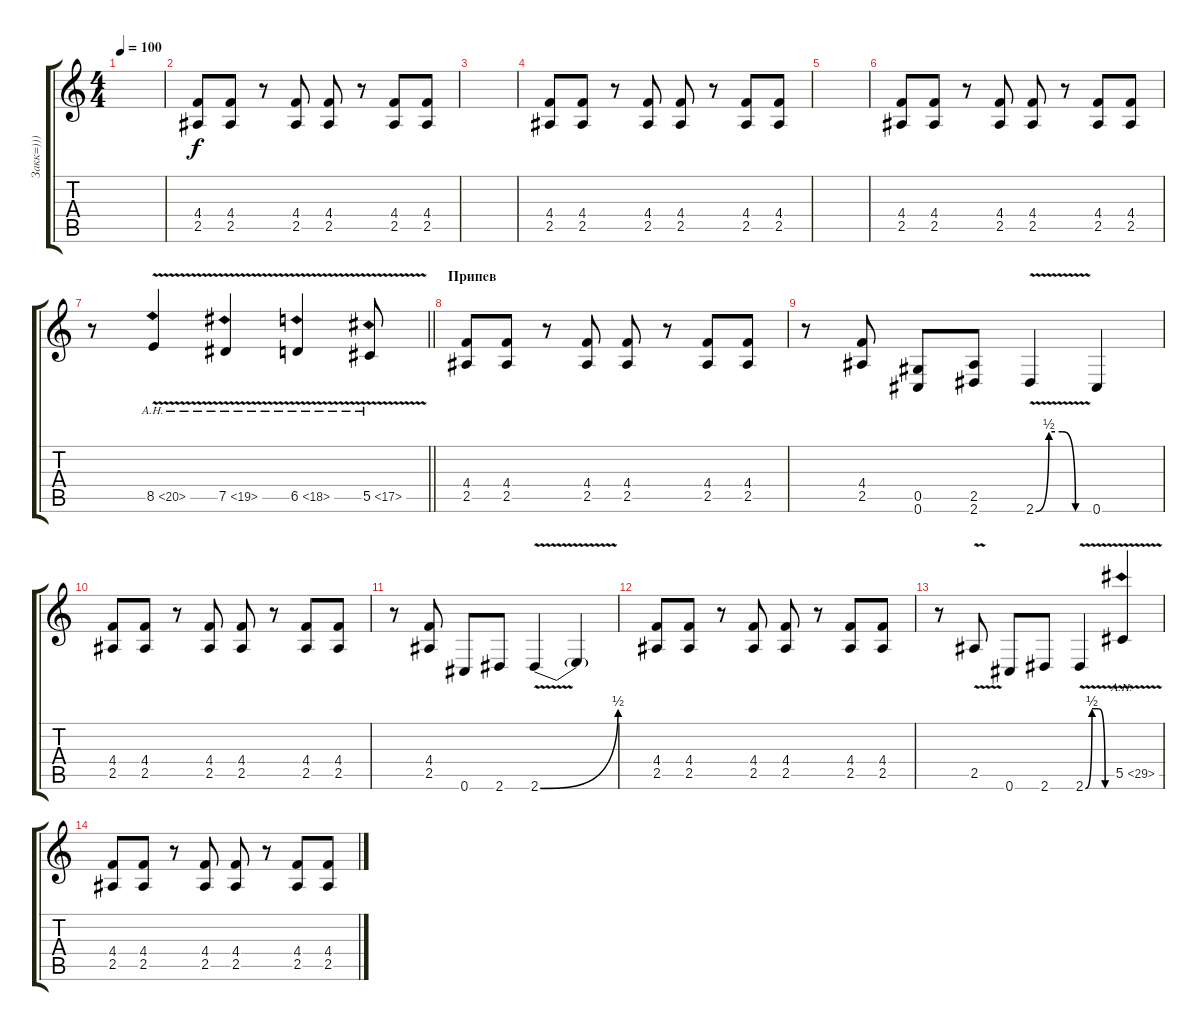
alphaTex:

\track ("Закк=)))" "Закк=)))") {instrument distortionguitar}
\staff {score tabs}
\tuning (Eb4 Bb3 Gb3 Db3 Ab2 Db2) {hide}
\ts (4 4)
\tempo 100
\clef g2
\ks c
|
(4.4 2.5).8 (4.4 2.5).8 r.8 (4.4 2.5).8 (4.4 2.5).8 r.8 (4.4 2.5).8 (4.4 2.5).8 |
|
(4.4 2.5).8 (4.4 2.5).8 r.8 (4.4 2.5).8 (4.4 2.5).8 r.8 (4.4 2.5).8 (4.4 2.5).8 |
|
(4.4 2.5).8 (4.4 2.5).8 r.8 (4.4 2.5).8 (4.4 2.5).8 r.8 (4.4 2.5).8 (4.4 2.5).8 |
\barLineRight lightlight
r.8 8.5{ah 12 v}.4 7.5{ah 12 v}.4 6.5{ah 12 v}.4 5.5{ah 12 v}.8 |
\section ("" "Припев")
(4.4 2.5).8 (4.4 2.5).8 r.8 (4.4 2.5).8 (4.4 2.5).8 r.8 (4.4 2.5).8 (4.4 2.5).8 |
r.8 (4.4 2.5).8 (0.5 0.6).8 (2.5 2.6).8 2.6{be (custom 0 0 15 2 30 2 45 0 60 0) v}.4 0.6.4 |
(4.4 2.5).8 (4.4 2.5).8 r.8 (4.4 2.5).8 (4.4 2.5).8 r.8 (4.4 2.5).8 (4.4 2.5).8 |
r.8 (4.4 2.5).8 0.6.8 2.6.8 2.6{be (bend 0 0 60 2) v}.4 2.6{t}.4 |
(4.4 2.5).8 (4.4 2.5).8 r.8 (4.4 2.5).8 (4.4 2.5).8 r.8 (4.4 2.5).8 (4.4 2.5).8 |
r.8 2.5{v}.8 0.6.8 2.6.8 2.6{be (custom 0 0 15 2 30 2 45 0 60 0) v}.4 5.5{ah 24 v}.4 |
(4.4 2.5).8 (4.4 2.5).8 r.8 (4.4 2.5).8 (4.4 2.5).8 r.8 (4.4 2.5).8 (4.4 2.5).8
